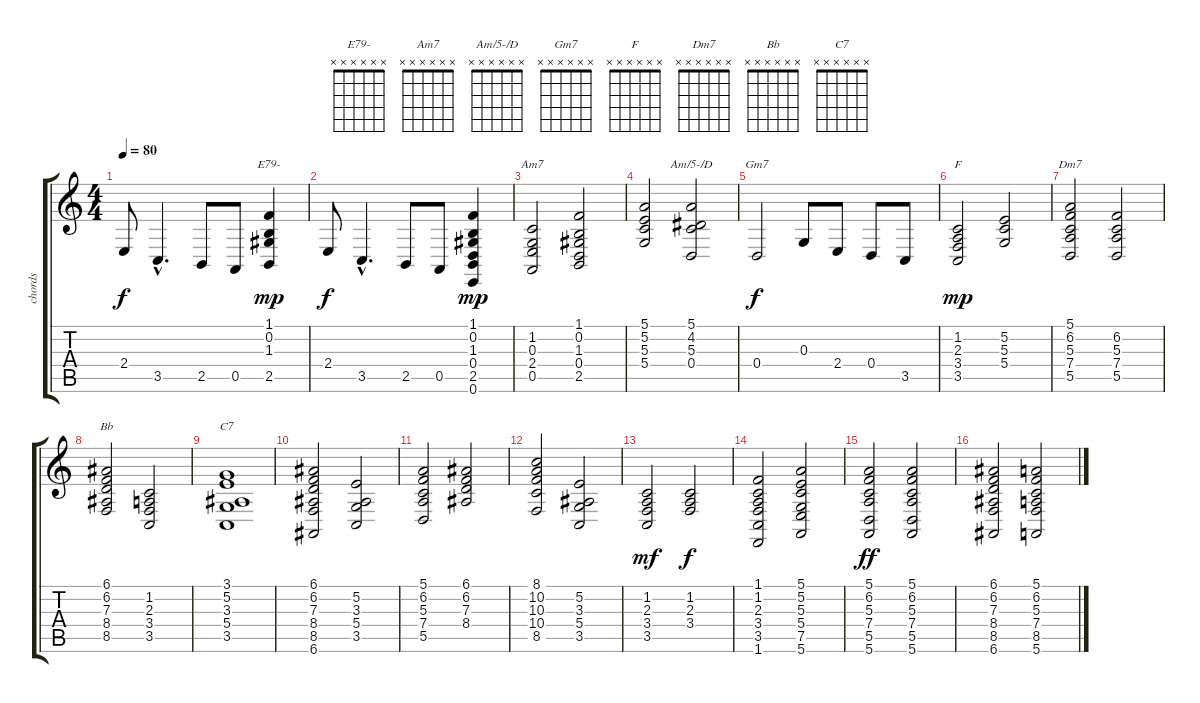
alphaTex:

\track ("chords" "chords") {instrument electricpiano1}
\staff {score tabs}
\tuning (E4 B3 G3 D3 A2 E2) {hide}
\chord ("E79-" x x x x x x)
\chord ("Am7" x x x x x x)
\chord ("Am/5-/D" x x x x x x)
\chord ("Gm7" x x x x x x)
\chord ("F" x x x x x x)
\chord ("Dm7" x x x x x x)
\chord ("Bb" x x x x x x)
\chord ("C7" x x x x x x)
\ts (4 4)
\tempo 80
\clef g2
\ks c
2.4.8{dy f} 3.5{hac}.4{d} 2.5.8 0.5.8 (1.1 0.2 1.3 2.5).4{ch "E79-" dy mp} |
2.4.8{dy f} 3.5{hac}.4{d} 2.5.8 0.5.8 (1.1 0.2 1.3 0.4 2.5 0.6).4{dy mp} |
(1.2 0.3 2.4 0.5).2{ch "Am7"} (1.1 0.2 1.3 0.4 2.5).2 |
(5.1 5.2 5.3 5.4).2 (5.1 4.2 5.3 0.4).2{ch "Am/5-/D"} |
0.4.2{ch "Gm7" dy f} 0.3.8 2.4.8 0.4.8 3.5.8 |
(1.2 2.3 3.4 3.5).2{ch "F" dy mp} (5.2 5.3 5.4).2 |
(5.1 6.2 5.3 7.4 5.5).2{ch "Dm7"} (6.2 5.3 7.4 5.5).2 |
(6.1 6.2 7.3 8.4 8.5).2{ch "Bb"} (1.2 2.3 3.4 3.5).2 |
(3.1 5.2 3.3 5.4 3.5).1{ch "C7"} |
(6.1 6.2 7.3 8.4 8.5 6.6).2 (5.2 3.3 5.4 3.5).2 |
(5.1 6.2 5.3 7.4 5.5).2 (6.1 6.2 7.3 8.4).2 |
(8.1 10.2 10.3 10.4 8.5).2 (5.2 3.3 5.4 3.5).2 |
(1.2 2.3 3.4 3.5).2{dy mf} (1.2 2.3 3.4).2{dy f} |
(1.1 1.2 2.3 3.4 3.5 1.6).2 (5.1 5.2 5.3 5.4 7.5 5.6).2 |
(5.1 6.2 5.3 7.4 5.5 5.6).2{dy ff} (5.1 6.2 5.3 7.4 5.5 5.6).2 |
(6.1 6.2 7.3 8.4 8.5 6.6).2 (5.1 6.2 5.3 7.4 8.5 5.6).2
